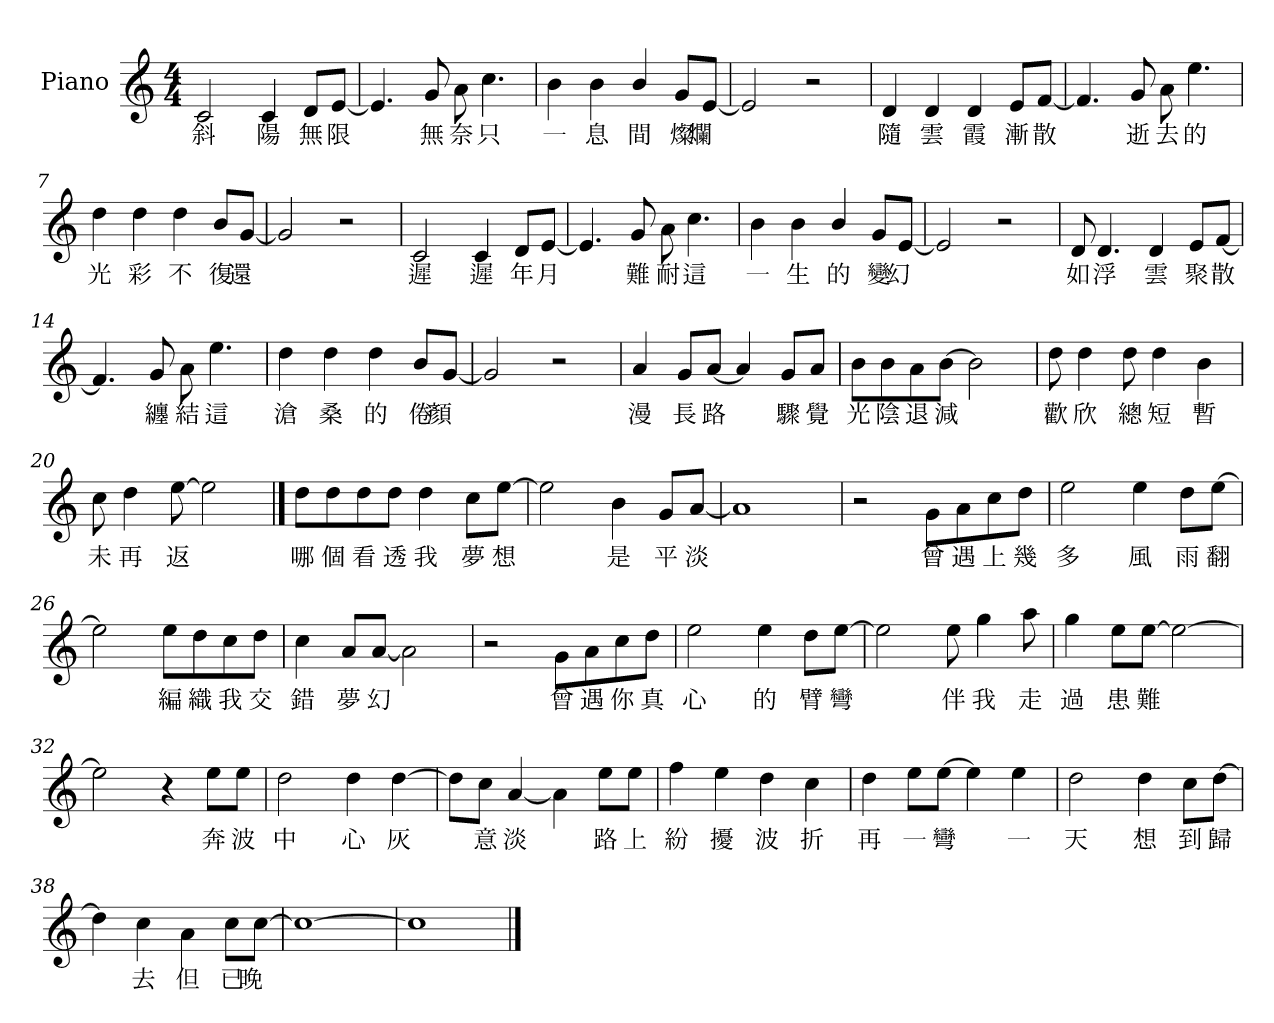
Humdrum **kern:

**kern	**text
*part1	*part1
*staff1	*staff1
*I"Piano	*
*I'Pno	*
*clefG2	*
*k[]	*
*M4/4	*
*MM70	*
=1	=1
2c/	斜
4c/	陽
8d/L	無
[8e/J	限
=2	=2
4.e/]	.
8g/	無
8a\	奈
4.cc\	只
=3	=3
4b\	一
4b\	息
4b/	間
8g/L	燦
[8e/J	爛
=4	=4
2e/]	.
2r	.
=5	=5
4d/	隨
4d/	雲
4d/	霞
8e/L	漸
[8f/J	散
=6	=6
4.f/]	.
8g/	逝
8a\	去
4.ee\	的
!!LO:LB:g=z
=7	=7
4dd\	光
4dd\	彩
4dd\	不
8b/L	復
[8g/J	還
=8	=8
2g/]	.
2r	.
=9	=9
2c/	遲
4c/	遲
8d/L	年
[8e/J	月
=10	=10
4.e/]	.
8g/	難
8a\	耐
4.cc\	這
=11	=11
4b\	一
4b\	生
4b/	的
8g/L	變
[8e/J	幻
=12	=12
2e/]	.
2r	.
!!LO:LB:g=z
=13	=13
8d/	如
4.d/	浮
4d/	雲
8e/L	聚
[8f/J	散
=14	=14
4.f/]	.
8g/	纏
8a\	結
4.ee\	這
=15	=15
4dd\	滄
4dd\	桑
4dd\	的
8b/L	倦
[8g/J	顏
=16	=16
2g/]	.
2r	.
=17	=17
4a/	漫
8g/L	長
[8a/J	路
4a/]	.
8g/L	驟
8a/J	覺
=18	=18
8b\L	光
8b\	陰
8a\	退
[8b\J	減
2b\]	.
!!LO:LB:g=z
=19	=19
8dd\	歡
4dd\	欣
8dd\	總
4dd\	短
4b\	暫
=20	=20
8cc\	未
4dd\	再
[8ee\	返
2ee\]	.
==21	==21
8dd\L	哪
8dd\	個
8dd\	看
8dd\J	透
4dd\	我
8cc\L	夢
[8ee\J	想
=22	=22
2ee\]	.
4b\	是
8g/L	平
[8a/J	淡
=23	=23
1a]	.
=24	=24
2r	.
8g\L	曾
8a\	遇
8cc\	上
8dd\J	幾
!!LO:LB:g=z
=25	=25
2ee\	多
4ee\	風
8dd\L	雨
[8ee\J	翻
=26	=26
2ee\]	.
8ee\L	編
8dd\	織
8cc\	我
8dd\J	交
=27	=27
4cc\	錯
8a/L	夢
[8a/J	幻
2a\]	.
=28	=28
2r	.
8g\L	曾
8a\	遇
8cc\	你
8dd\J	真
=29	=29
2ee\	心
4ee\	的
8dd\L	臂
[8ee\J	彎
=30	=30
2ee\]	.
8ee\	伴
4gg\	我
8aa\	走
!!LO:LB:g=z
=31	=31
4gg\	過
8ee\L	患
[8ee\J	難
2ee\_	.
=32	=32
2ee\]	.
4r	.
8ee\L	奔
8ee\J	波
=33	=33
2dd\	中
4dd\	心
[4dd\	灰
=34	=34
8dd\L]	.
8cc\J	意
[4a/	淡
4a\]	.
8ee\L	路
8ee\J	上
=35	=35
4ff\	紛
4ee\	擾
4dd\	波
4cc\	折
=36	=36
4dd\	再
8ee\L	一
[8ee\J	彎
4ee\]	.
4ee\	一
!!LO:LB:g=z
=37	=37
2dd\	天
4dd\	想
8cc\L	到
[8dd\J	歸
=38	=38
4dd\]	.
4cc\	去
4a\	但
8cc\L	已
[8cc\J	晚
=39	=39
1cc_	.
=40	=40
1cc]	.
==	==
*-	*-
